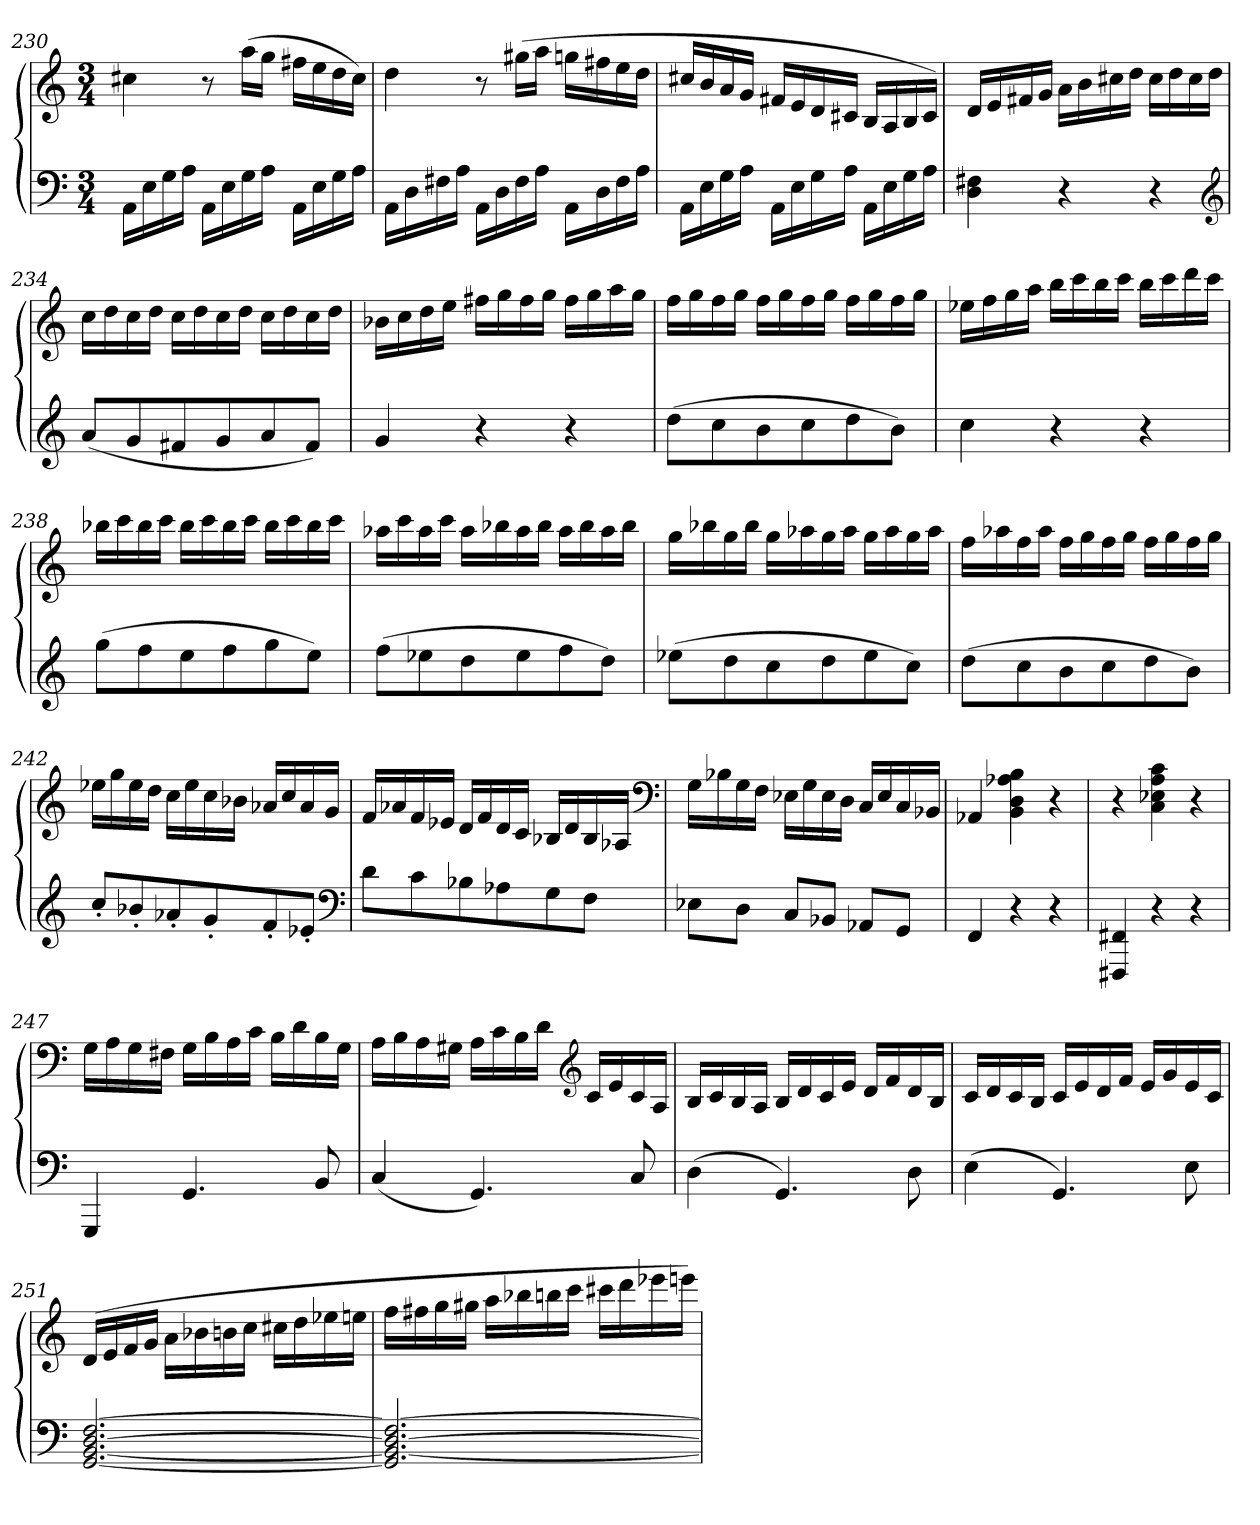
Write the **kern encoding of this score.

**kern	**kern
*part1	*part1
*staff2	*staff1
*clefF4	*clefG2
*k[]	*k[]
*C:	*C:
*M3/4	*M3/4
=230	=230
16AALL	4cc#X
16E	.
16G	.
16AJJ	.
16AALL	8r
16E	.
16G	(16aaLL
16AJJ	16ggJJ
16AALL	16ff#XLL
16E	16ee
16G	16dd
16AJJ	16cc#JJ)
=231	=231
16AALL	4dd
16D	.
16F#X	.
16AJJ	.
16AALL	8r
16D	.
16F#	(16gg#XLL
16AJJ	16aaJJ
16AALL	16ggnLL
16D	16ff#X
16F#	16ee
16AJJ	16ddJJ
=232	=232
16AALL	16cc#XLL
16E	16b
16G	16a
16AJJ	16gJJ
16AALL	16f#XLL
16E	16e
16G	16d
16AJJ	16c#XJJ
16AALL	16BLL
16E	16A
16G	16B
16AJJ	16c#JJ)
=233	=233
4D 4F#X	16dLL
.	16e
.	16f#X
.	16gJJ
4r	16aLL
.	16b
.	16cc#X
.	16ddJJ
4r	16cc#LL
.	16dd
.	16cc#
.	16ddJJ
*clefG2	*
=234	=234
(8aL	16ccLL
.	16dd
8g	16cc
.	16ddJJ
8f#X	16ccLL
.	16dd
8g	16cc
.	16ddJJ
8a	16ccLL
.	16dd
8f#J)	16cc
.	16ddJJ
=235	=235
4g	16b-XLL
.	16cc
.	16dd
.	16eeJJ
4r	16ff#XLL
.	16gg
.	16ff#
.	16ggJJ
4r	16ff#LL
.	16gg
.	16aa
.	16ggJJ
=236	=236
(8ddL	16ffLL
.	16gg
8cc	16ff
.	16ggJJ
8b	16ffLL
.	16gg
8cc	16ff
.	16ggJJ
8dd	16ffLL
.	16gg
8bJ)	16ff
.	16ggJJ
=237	=237
4cc	16ee-XLL
.	16ff
.	16gg
.	16aaJJ
4r	16bbLL
.	16ccc
.	16bb
.	16cccJJ
4r	16bbLL
.	16ccc
.	16ddd
.	16cccJJ
=238	=238
(8ggL	16bb-XLL
.	16ccc
8ff	16bb-
.	16cccJJ
8ee	16bb-LL
.	16ccc
8ff	16bb-
.	16cccJJ
8gg	16bb-LL
.	16ccc
8eeJ)	16bb-
.	16cccJJ
=239	=239
(8ffL	16aa-XLL
.	16ccc
8ee-X	16aa-
.	16cccJJ
8dd	16aa-LL
.	16bb-X
8ee-	16aa-
.	16bb-JJ
8ff	16aa-LL
.	16bb-
8ddJ)	16aa-
.	16bb-JJ
=240	=240
(8ee-XL	16ggLL
.	16bb-X
8dd	16gg
.	16bb-JJ
8cc	16ggLL
.	16aa-X
8dd	16gg
.	16aa-JJ
8ee-	16ggLL
.	16aa-
8ccJ)	16gg
.	16aa-JJ
=241	=241
(8ddL	16ffLL
.	16aa-X
8cc	16ff
.	16aa-JJ
8b	16ffLL
.	16gg
8cc	16ff
.	16ggJJ
8dd	16ffLL
.	16gg
8bJ)	16ff
.	16ggJJ
=242	=242
8cc'L	16ee-XLL
.	16gg
8b-X'	16ee-
.	16ddJJ
8a-X'	16ccLL
.	16ee-
8g'	16cc
.	16b-XJJ
8f'	16a-XLL
.	16cc
8e-X'J	16a-
.	16gJJ
*clefF4	*
=243	=243
8dL	16fLL
.	16a-X
8c	16f
.	16e-XJJ
8B-X	16dLL
.	16f
8A-X	16d
.	16cJJ
8G	16B-XLL
.	16d
8FJ	16B-
.	16A-XJJ
*	*clefF4
=244	=244
8E-XL	16GLL
.	16B-X
8DJ	16G
.	16FJJ
8CL	16E-XLL
.	16G
8BB-XJ	16E-
.	16DJJ
8AA-XL	16CLL
.	16E-
8GGJ	16C
.	16BB-XJJ
=245	=245
4FF	4AA-X
4r	4BB 4D 4A-X 4B
4r	4r
=246	=246
4FFF#X 4FF#X	4r
4r	4C 4E-X 4A 4c
4r	4r
=247	=247
4GGG	16GLL
.	16A
.	16G
.	16F#XJJ
4.GG	16GLL
.	16B
.	16A
.	16cJJ
.	16BLL
.	16d
8BB	16B
.	16GJJ
=248	=248
(4C	16ALL
.	16B
.	16A
.	16G#XJJ
4.GG)	16ALL
.	16c
.	16B
.	16dJJ
*	*clefG2
.	16cLL
.	16e
8C	16c
.	16AJJ
=249	=249
(4D	16BLL
.	16c
.	16B
.	16AJJ
4.GG)	16BLL
.	16d
.	16c
.	16eJJ
.	16dLL
.	16f
8D	16d
.	16BJJ
=250	=250
(4E	16cLL
.	16d
.	16c
.	16BJJ
4.GG)	16cLL
.	16e
.	16d
.	16fJJ
.	16eLL
.	16g
8E	16e
.	16cJJ
=251	=251
[2.GG [2.BB [2.D [2.F	(16dLL
.	16e
.	16f
.	16gJJ
.	16aLL
.	16b-X
.	16bn
.	16ccJJ
.	16cc#XLL
.	16dd
.	16ee-X
.	16eenJJ
=252	=252
2.GG] 2.BB_ 2.D_ 2.F_	16ffLL
.	16ff#X
.	16gg
.	16gg#XJJ
.	16aaLL
.	16bb-X
.	16bbn
.	16cccJJ
.	16ccc#XLL
.	16ddd
.	16eee-X
.	16eeenJJ)
=	=
*-	*-
